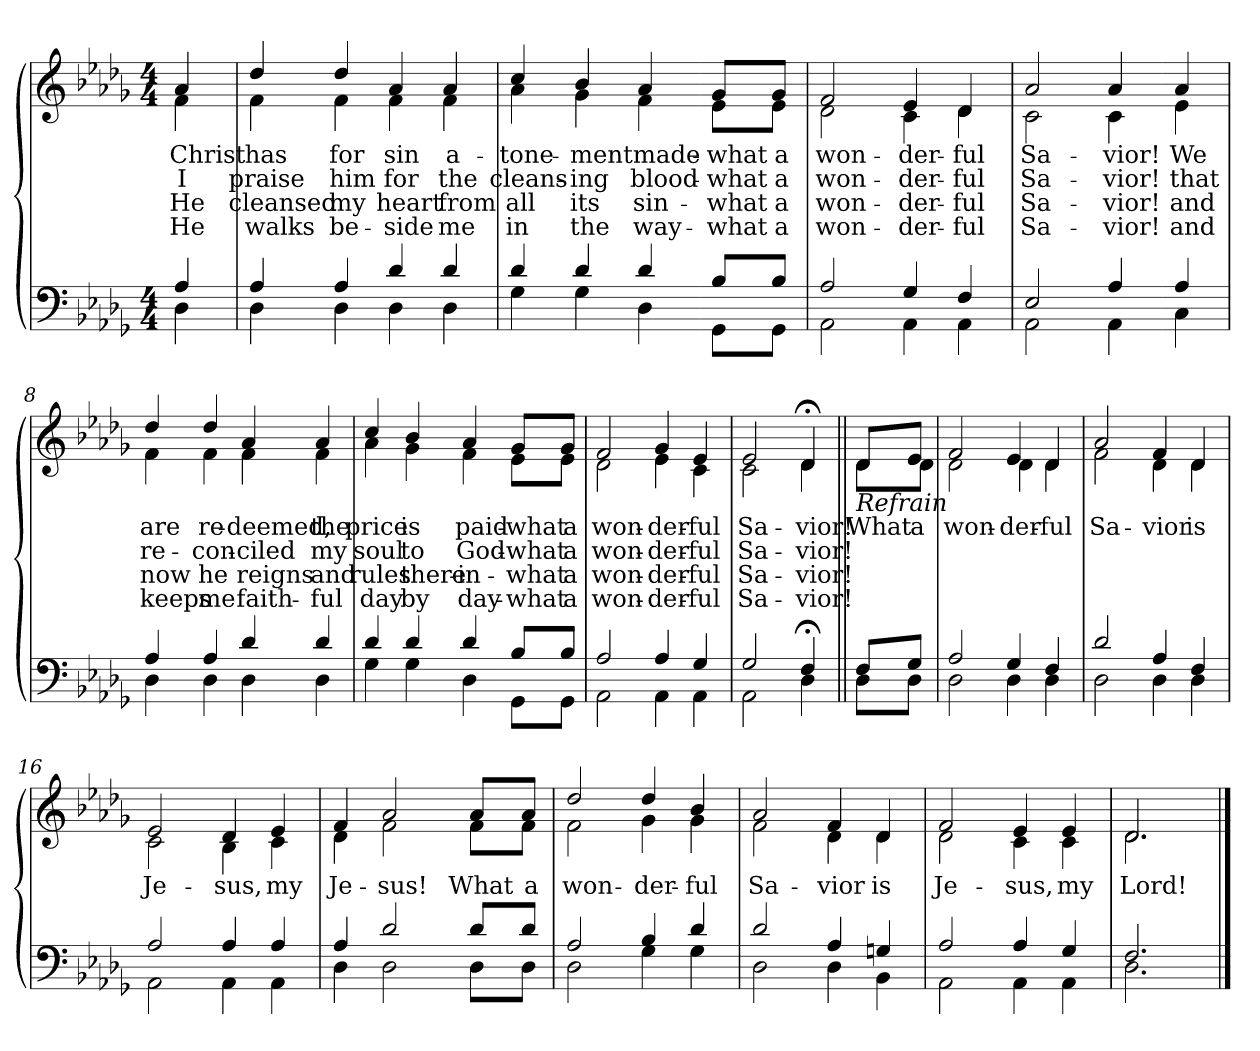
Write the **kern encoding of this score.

**kern	**kern	**text	**text	**text	**text
*part2	*part1	*part1	*part1	*part1	*part1
*staff2	*staff1	*staff1	*staff1	*staff1	*staff1
*clefF4	*clefG2	*	*	*	*
*k[b-e-a-d-g-]	*k[b-e-a-d-g-]	*	*	*	*
*M4/4	*M4/4	*	*	*	*
=1	=1	=1	=1	=1	=1
*^	*	*	*	*	*
!	!	!LO:TX:b:i:t=Verse	!	!	!	!
!	!	!	!LO:LY:b	!LO:LY:b	!LO:LY:b	!LO:LY:b
*	*	*^	*	*	*	*
4A-/	4D-\	4a-/	4f\	Christ	I	He	He
=2	=2	=2	=2	=2	=2	=2	=2
!	!	!	!	!LO:LY:b	!LO:LY:b	!LO:LY:b	!LO:LY:b
4A-/	4D-\	4dd-/	4f\	has	praise	cleansed	walks
!	!	!	!	!LO:LY:b	!LO:LY:b	!LO:LY:b	!LO:LY:b
4A-/	4D-\	4dd-/	4f\	for	him	my	be-
!	!	!	!	!LO:LY:b	!LO:LY:b	!LO:LY:b	!LO:LY:b
4d-/	4D-\	4a-/	4f\	sin	for	heart	-side
!	!	!	!	!LO:LY:b	!LO:LY:b	!LO:LY:b	!LO:LY:b
4d-/	4D-\	4a-/	4f\	a-	the	from	me
=3	=3	=3	=3	=3	=3	=3	=3
!	!	!	!	!LO:LY:b	!LO:LY:b	!LO:LY:b	!LO:LY:b
4d-/	4G-\	4cc/	4a-\	-tone-	cleans-	all	in
!	!	!	!	!LO:LY:b	!LO:LY:b	!LO:LY:b	!LO:LY:b
4d-/	4G-\	4b-/	4g-\	-ment	-ing	its	the
!	!	!	!	!LO:LY:b	!LO:LY:b	!LO:LY:b	!LO:LY:b
4d-/	4D-\	4a-/	4f\	made--	blood--	sin--	way--
!!LO:LB:g=z	!!
=4-	=4-	=4-	=4-	=4-	=4-	=4-	=4-
!	!	!	!	!LO:LY:b	!LO:LY:b	!LO:LY:b	!LO:LY:b
8B-/L	8GG-\L	8g-/L	8e-\L	what	what	what	what
!	!	!	!	!LO:LY:b	!LO:LY:b	!LO:LY:b	!LO:LY:b
8B-/J	8GG-\J	8g-/J	8e-\J	a	a	a	a
=5	=5	=5	=5	=5	=5	=5	=5
!	!	!	!	!LO:LY:b	!LO:LY:b	!LO:LY:b	!LO:LY:b
2A-/	2AA-\	2f/	2d-\	won-	won-	won-	won-
!	!	!	!	!LO:LY:b	!LO:LY:b	!LO:LY:b	!LO:LY:b
4G-/	4AA-\	4e-/	4c\	-der-	-der-	-der-	-der-
!	!	!	!	!LO:LY:b	!LO:LY:b	!LO:LY:b	!LO:LY:b
4F/	4AA-\	4d-/	4d-\	-ful	-ful	-ful	-ful
=6	=6	=6	=6	=6	=6	=6	=6
!	!	!	!	!LO:LY:b	!LO:LY:b	!LO:LY:b	!LO:LY:b
2E-/	2AA-\	2a-/	2c\	Sa-	Sa-	Sa-	Sa-
!	!	!	!	!LO:LY:b	!LO:LY:b	!LO:LY:b	!LO:LY:b
4A-/	4AA-\	4a-/	4c\	-vior!	-vior!	-vior!	-vior!
!!LO:LB:g=z	!!
=7-	=7-	=7-	=7-	=7-	=7-	=7-	=7-
!	!	!	!	!LO:LY:b	!LO:LY:b	!LO:LY:b	!LO:LY:b
4A-/	4C\	4a-/	4e-\	We	that	and	and
=8	=8	=8	=8	=8	=8	=8	=8
!	!	!	!	!LO:LY:b	!LO:LY:b	!LO:LY:b	!LO:LY:b
4A-/	4D-\	4dd-/	4f\	are	re-	now	keeps
!	!	!	!	!LO:LY:b	!LO:LY:b	!LO:LY:b	!LO:LY:b
4A-/	4D-\	4dd-/	4f\	re-	-con-	he	me
!	!	!	!	!LO:LY:b	!LO:LY:b	!LO:LY:b	!LO:LY:b
4d-/	4D-\	4a-/	4f\	-deemed,	-ciled	reigns	faith-
!	!	!	!	!LO:LY:b	!LO:LY:b	!LO:LY:b	!LO:LY:b
4d-/	4D-\	4a-/	4f\	the	my	and	-ful
=9	=9	=9	=9	=9	=9	=9	=9
!	!	!	!	!LO:LY:b	!LO:LY:b	!LO:LY:b	!LO:LY:b
4d-/	4G-\	4cc/	4a-\	price	soul	rules	day
!	!	!	!	!LO:LY:b	!LO:LY:b	!LO:LY:b	!LO:LY:b
4d-/	4G-\	4b-/	4g-\	is	to	there-	by
!	!	!	!	!LO:LY:b	!LO:LY:b	!LO:LY:b	!LO:LY:b
4d-/	4D-\	4a-/	4f\	paid--	God--	-in--	day--
!!LO:LB:g=z	!!
=10-	=10-	=10-	=10-	=10-	=10-	=10-	=10-
!	!	!	!	!LO:LY:b	!LO:LY:b	!LO:LY:b	!LO:LY:b
8B-/L	8GG-\L	8g-/L	8e-\L	what	what	what	what
!	!	!	!	!LO:LY:b	!LO:LY:b	!LO:LY:b	!LO:LY:b
8B-/J	8GG-\J	8g-/J	8e-\J	a	a	a	a
=11	=11	=11	=11	=11	=11	=11	=11
!	!	!	!	!LO:LY:b	!LO:LY:b	!LO:LY:b	!LO:LY:b
2A-/	2AA-\	2f/	2d-\	won-	won-	won-	won-
!	!	!	!	!LO:LY:b	!LO:LY:b	!LO:LY:b	!LO:LY:b
4A-/	4AA-\	4g-/	4e-\	-der-	-der-	-der-	-der-
!	!	!	!	!LO:LY:b	!LO:LY:b	!LO:LY:b	!LO:LY:b
4G-/	4AA-\	4e-/	4c\	-ful	-ful	-ful	-ful
=12	=12	=12	=12	=12	=12	=12	=12
!	!	!	!	!LO:LY:b	!LO:LY:b	!LO:LY:b	!LO:LY:b
2G-/	2AA-\	2e-/	2c\	Sa-	Sa-	Sa-	Sa-
!	!	!	!	!LO:LY:b	!LO:LY:b	!LO:LY:b	!LO:LY:b
4F;/	4D-\	4d-;</	4d-\	-vior!	-vior!	-vior!	-vior!
!!LO:LB:g=z	!!
=13||	=13||	=13||	=13||	=13||	=13||	=13||	=13||
!	!	!LO:TX:b:i:t=Refrain	!	!	!	!	!
!	!	!	!	!LO:LY:b	!	!	!
8F/L	8D-\L	8d-/L	8d-\L	What	.	.	.
!	!	!	!	!LO:LY:b	!	!	!
8G-/J	8D-\J	8e-/J	8d-\J	a	.	.	.
=14	=14	=14	=14	=14	=14	=14	=14
!	!	!	!	!LO:LY:b	!	!	!
2A-/	2D-\	2f/	2d-\	won-	.	.	.
!	!	!	!	!LO:LY:b	!	!	!
4G-/	4D-\	4e-/	4d-\	-der-	.	.	.
!	!	!	!	!LO:LY:b	!	!	!
4F/	4D-\	4d-/	4d-\	-ful	.	.	.
=15	=15	=15	=15	=15	=15	=15	=15
!	!	!	!	!LO:LY:b	!	!	!
2d-/	2D-\	2a-/	2f\	Sa-	.	.	.
!	!	!	!	!LO:LY:b	!	!	!
4A-/	4D-\	4f/	4d-\	-vior	.	.	.
!	!	!	!	!LO:LY:b	!	!	!
4F/	4D-\	4d-/	4d-\	is	.	.	.
=16	=16	=16	=16	=16	=16	=16	=16
!	!	!	!	!LO:LY:b	!	!	!
2A-/	2AA-\	2e-/	2c\	Je-	.	.	.
!	!	!	!	!LO:LY:b	!	!	!
4A-/	4AA-\	4d-/	4B-\	-sus,	.	.	.
!	!	!	!	!LO:LY:b	!	!	!
4A-/	4AA-\	4e-/	4c\	my	.	.	.
=17	=17	=17	=17	=17	=17	=17	=17
!	!	!	!	!LO:LY:b	!	!	!
4A-/	4D-\	4f/	4d-\	Je-	.	.	.
!	!	!	!	!LO:LY:b	!	!	!
2d-/	2D-\	2a-/	2f\	-sus!	.	.	.
!!LO:LB:g=z	!!
=18-	=18-	=18-	=18-	=18-	=18-	=18-	=18-
!	!	!	!	!LO:LY:b	!	!	!
8d-/L	8D-\L	8a-/L	8f\L	What	.	.	.
!	!	!	!	!LO:LY:b	!	!	!
8d-/J	8D-\J	8a-/J	8f\J	a	.	.	.
=19	=19	=19	=19	=19	=19	=19	=19
!	!	!	!	!LO:LY:b	!	!	!
2A-/	2D-\	2dd-/	2f\	won-	.	.	.
!	!	!	!	!LO:LY:b	!	!	!
4B-/	4G-\	4dd-/	4g-\	-der-	.	.	.
!	!	!	!	!LO:LY:b	!	!	!
4d-/	4G-\	4b-/	4g-\	-ful	.	.	.
=20	=20	=20	=20	=20	=20	=20	=20
!	!	!	!	!LO:LY:b	!	!	!
2d-/	2D-\	2a-/	2f\	Sa-	.	.	.
!	!	!	!	!LO:LY:b	!	!	!
4A-/	4D-\	4f/	4d-\	-vior	.	.	.
!	!	!	!	!LO:LY:b	!	!	!
4Gn/	4BB-\	4d-/	4d-\	is	.	.	.
=21	=21	=21	=21	=21	=21	=21	=21
!	!	!	!	!LO:LY:b	!	!	!
2A-/	2AA-\	2f/	2d-\	Je-	.	.	.
!	!	!	!	!LO:LY:b	!	!	!
4A-/	4AA-\	4e-/	4c\	-sus,	.	.	.
!	!	!	!	!LO:LY:b	!	!	!
4G-/	4AA-\	4e-/	4c\	my	.	.	.
=22	=22	=22	=22	=22	=22	=22	=22
!	!	!	!	!LO:LY:b	!	!	!
2.F/	2.D-\	2.d-/	2.d-\	Lord!	.	.	.
*v	*v	*	*	*	*	*	*
*	*v	*v	*	*	*	*
==	==	==	==	==	==
*-	*-	*-	*-	*-	*-
